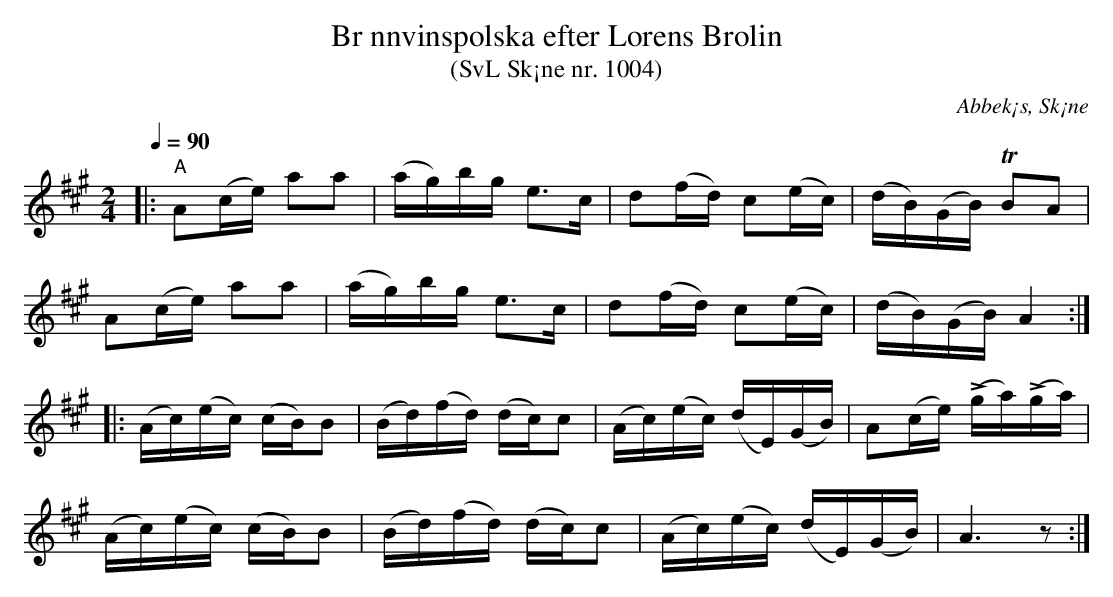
X:1
T:Br nnvinspolska efter Lorens Brolin
T:(SvL Sk¡ne nr. 1004)
Q:1/4=90
O:Abbek¡s, Sk¡ne
M:2/4
L:1/16
K:A
|:"A"A2(ce) a2a2|(ag)bg e3c|d2(fd) c2(ec) | (dB)(GB) TB2A2|
A2(ce) a2a2|(ag)bg e3c|d2(fd) c2(ec) |(dB)(GB) A4:|
|:(Ac)(ec) (cB)B2|(Bd)(fd) (dc)c2|(Ac)(ec) (dE)(GB)|A2(ce) (Lga)(Lga)|
(Ac)(ec) (cB)B2|(Bd)(fd) (dc)c2|(Ac)(ec) (dE)(GB)|A6 z2:|
